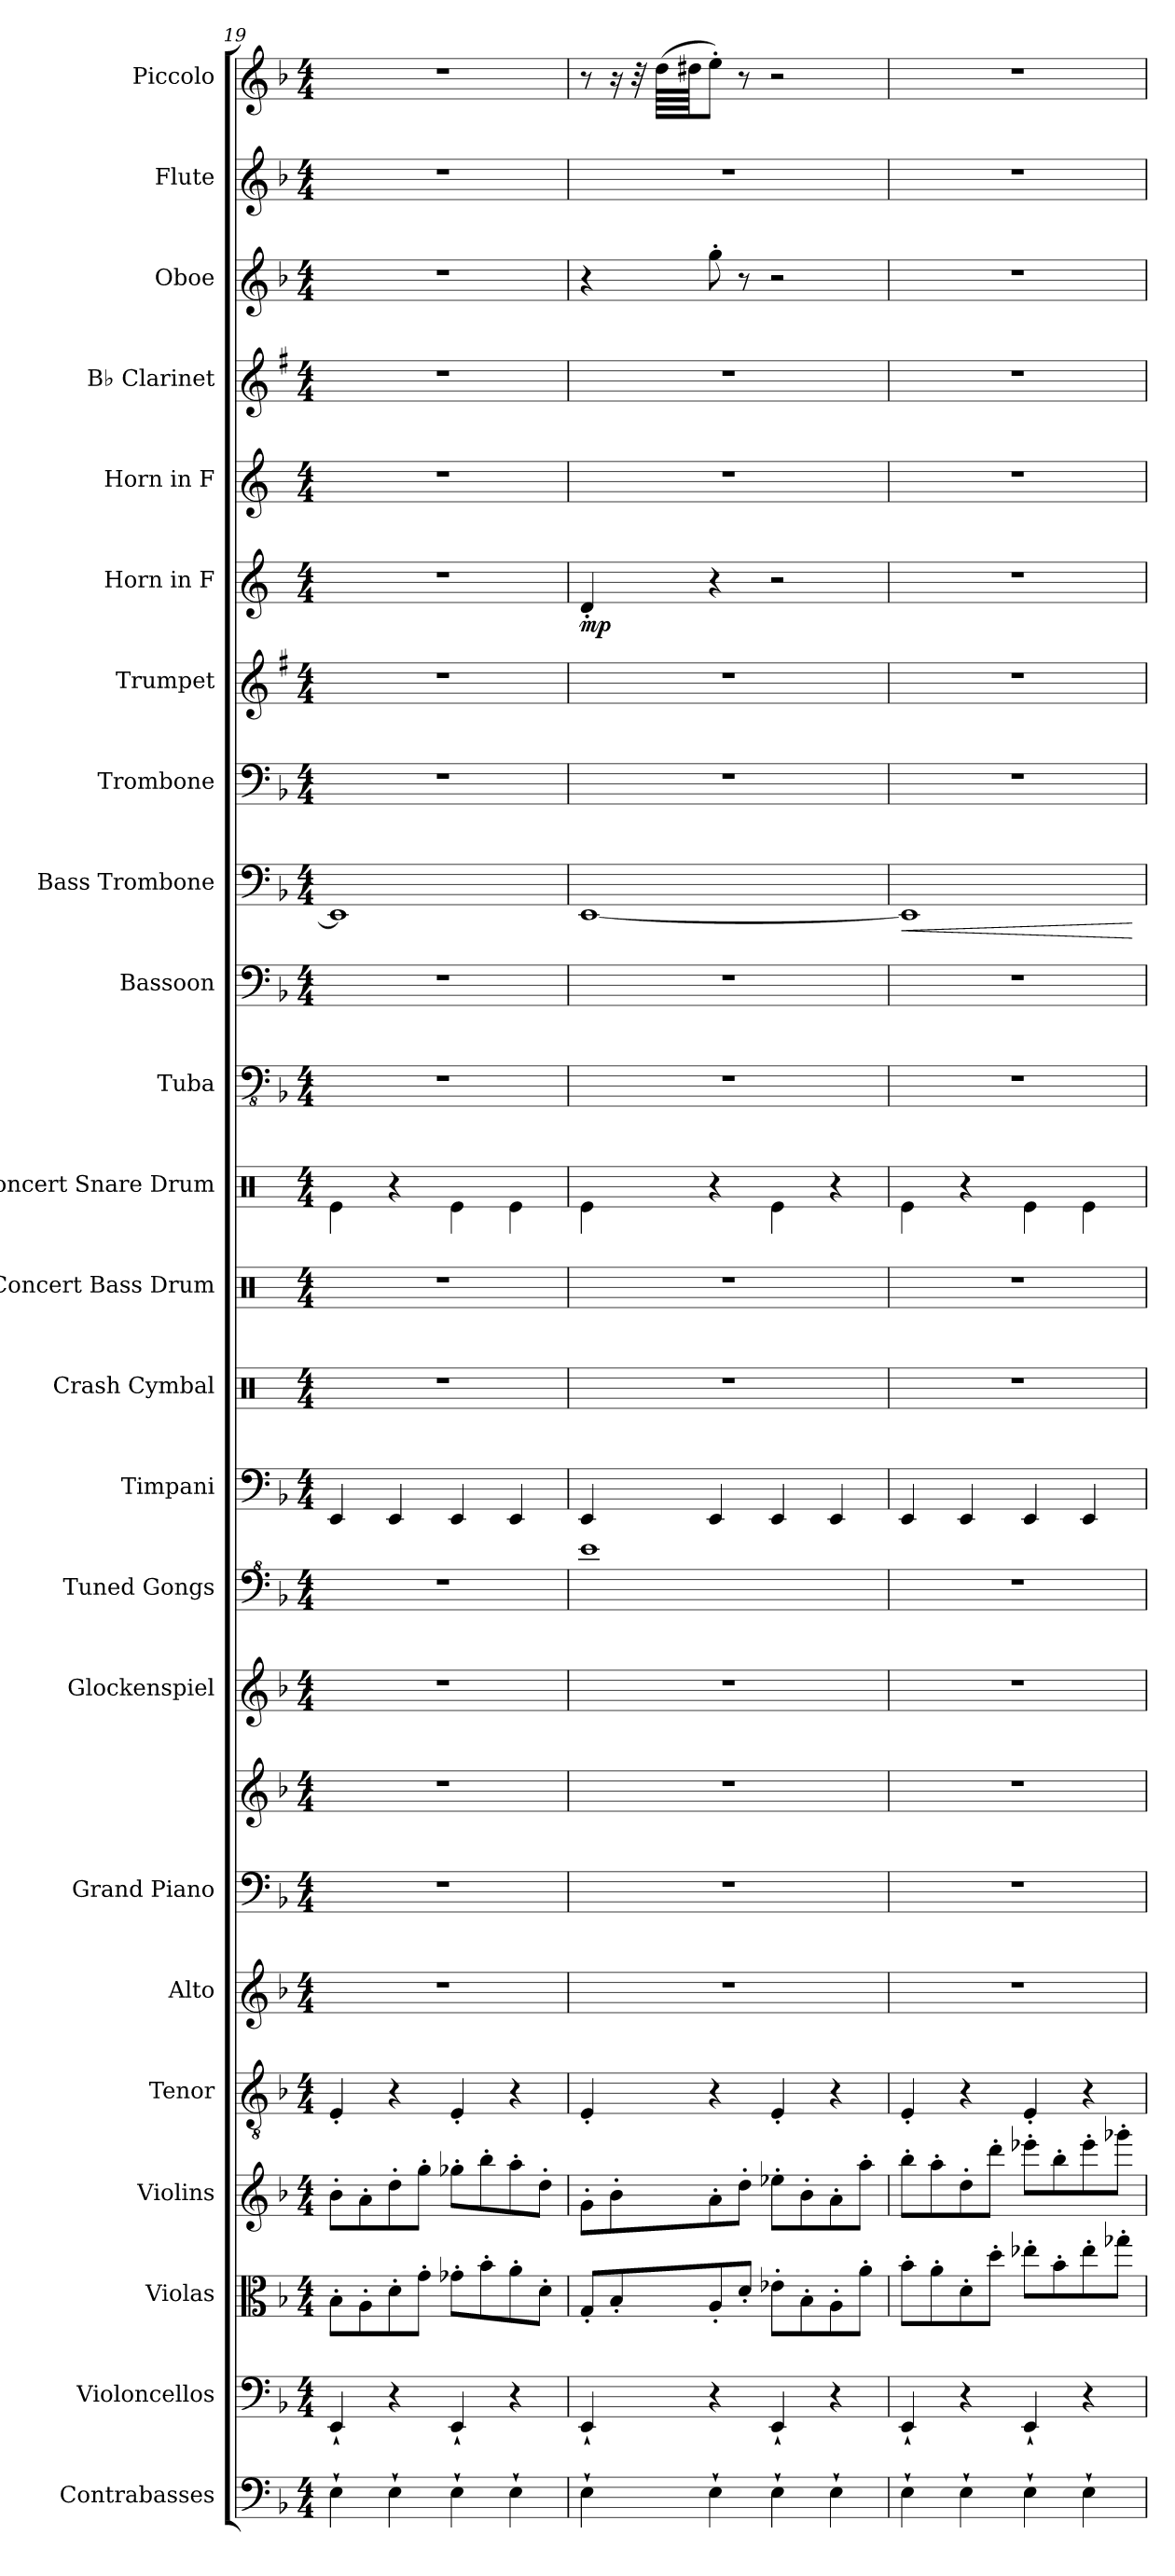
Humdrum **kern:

**kern	**kern	**kern	**kern	**kern	**kern	**kern	**kern	**kern	**kern	**kern	**kern	**kern	**kern	**kern	**kern	**kern	**dynam	**kern	**kern	**kern	**dynam	**kern	**kern	**kern	**kern	**kern
*part24	*part23	*part22	*part21	*part20	*part19	*part18	*part18	*part17	*part16	*part15	*part14	*part13	*part12	*part11	*part10	*part9	*part9	*part8	*part7	*part6	*part6	*part5	*part4	*part3	*part2	*part1
*staff25	*staff24	*staff23	*staff22	*staff21	*staff20	*staff19	*staff18	*staff17	*staff16	*staff15	*staff14	*staff13	*staff12	*staff11	*staff10	*staff9	*staff9	*staff8	*staff7	*staff6	*staff6	*staff5	*staff4	*staff3	*staff2	*staff1
*I"Contrabasses	*I"Violoncellos	*I"Violas	*I"Violins	*I"Tenor	*I"Alto	*I"Grand Piano	*	*I"Glockenspiel	*I"Tuned Gongs	*I"Timpani	*I"Crash Cymbal	*I"Concert Bass Drum	*I"Concert Snare Drum	*I"Tuba	*I"Bassoon	*I"Bass Trombone	*	*I"Trombone	*I"Trumpet	*I"Horn in F	*	*I"Horn in F	*I"B♭ Clarinet	*I"Oboe	*I"Flute	*I"Piccolo
*I'Cbs.	*I'Vcs.	*I'Vlas.	*I'Vlns.	*I'T.	*I'A.	*I'Pno.	*	*I'Glock.	*I'Td. Gon.	*I'Timp.	*I'Cr. Cym.	*I'Con. BD	*I'Con. Sn.	*I'Tba.	*I'Bsn.	*I'B. Tbn.	*	*I'Tbn.	*I'Tpt.	*	*	*	*I'B♭ Cl.	*I'Ob.	*I'Fl.	*I'Picc.
*clefF4	*clefF4	*clefC3	*clefG2	*clefGv2	*clefG2	*clefF4	*clefG2	*clefG2	*clefF^4	*clefF4	*clefX	*clefX	*clefX	*clefFv4	*clefF4	*clefF4	*	*clefF4	*clefG2	*clefG2	*	*clefG2	*clefG2	*clefG2	*clefG2	*clefG2
*ITrd7c12	*	*	*	*	*	*	*	*ITrd-14c-24	*	*	*	*	*	*	*	*	*	*	*ITrd1c2	*ITrd4c7	*	*ITrd4c7	*ITrd1c2	*	*	*ITrd-7c-12
*k[b-]	*k[b-]	*k[b-]	*k[b-]	*k[b-]	*k[b-]	*k[b-]	*k[b-]	*k[b-]	*k[b-]	*k[b-]	*k[]	*k[]	*k[]	*k[b-]	*k[b-]	*k[b-]	*	*k[b-]	*k[b-]	*k[b-]	*	*k[b-]	*k[b-]	*k[b-]	*k[b-]	*k[b-]
*M4/4	*M4/4	*M4/4	*M4/4	*M4/4	*M4/4	*M4/4	*M4/4	*M4/4	*M4/4	*M4/4	*M4/4	*M4/4	*M4/4	*M4/4	*M4/4	*M4/4	*	*M4/4	*M4/4	*M4/4	*	*M4/4	*M4/4	*M4/4	*M4/4	*M4/4
=19	=19	=19	=19	=19	=19	=19	=19	=19	=19	=19	=19	=19	=19	=19	=19	=19	=19	=19	=19	=19	=19	=19	=19	=19	=19	=19
4EE`\	4EE`/	8B-'\L	8b-'\L	4E'/	1r	1r	1r	1r	1r	4EE/	1r	1r	4Re\	1r	1r	1EE]	.	1r	1r	1r	.	1r	1r	1r	1r	1r
.	.	8A'\	8a'\	.	.	.	.	.	.	.	.	.	.	.	.	.	.	.	.	.	.	.	.	.	.	.
4EE`\	4r	8d'\	8dd'\	4r	.	.	.	.	.	4EE/	.	.	4r	.	.	.	.	.	.	.	.	.	.	.	.	.
.	.	8g'\J	8gg'\J	.	.	.	.	.	.	.	.	.	.	.	.	.	.	.	.	.	.	.	.	.	.	.
4EE`\	4EE`/	8g-X'\L	8gg-X'\L	4E'/	.	.	.	.	.	4EE/	.	.	4Re\	.	.	.	.	.	.	.	.	.	.	.	.	.
.	.	8b-'\	8bb-'\	.	.	.	.	.	.	.	.	.	.	.	.	.	.	.	.	.	.	.	.	.	.	.
4EE`\	4r	8a'\	8aa'\	4r	.	.	.	.	.	4EE/	.	.	4Re\	.	.	.	.	.	.	.	.	.	.	.	.	.
.	.	8d'\J	8dd'\J	.	.	.	.	.	.	.	.	.	.	.	.	.	.	.	.	.	.	.	.	.	.	.
=20	=20	=20	=20	=20	=20	=20	=20	=20	=20	=20	=20	=20	=20	=20	=20	=20	=20	=20	=20	=20	=20	=20	=20	=20	=20	=20
!	!	!	!	!	!	!	!	!	!	!	!	!	!	!	!	!	!	!	!	!	!LO:DY:b	!	!	!	!	!
4EE`\	4EE`/	8G'/L	8g'\L	4E'/	1r	1r	1r	1r	1ee	4EE/	1r	1r	4Re\	1r	1r	[1EE	.	1r	1r	4G'/	mp	1r	1r	4r	1r	8r
.	.	8B-'/	8b-'\	.	.	.	.	.	.	.	.	.	.	.	.	.	.	.	.	.	.	.	.	.	.	16r
.	.	.	.	.	.	.	.	.	.	.	.	.	.	.	.	.	.	.	.	.	.	.	.	.	.	32r
.	.	.	.	.	.	.	.	.	.	.	.	.	.	.	.	.	.	.	.	.	.	.	.	.	.	(>64ddd\LLLL
.	.	.	.	.	.	.	.	.	.	.	.	.	.	.	.	.	.	.	.	.	.	.	.	.	.	64ddd#X\JJJ
4EE`\	4r	8A'/	8a'\	4r	.	.	.	.	.	4EE/	.	.	4r	.	.	.	.	.	.	4r	.	.	.	8gg'\	.	8eee'\J)
.	.	8d'/J	8dd'\J	.	.	.	.	.	.	.	.	.	.	.	.	.	.	.	.	.	.	.	.	8r	.	8r
4EE`\	4EE`/	8e-X'\L	8ee-X'\L	4E'/	.	.	.	.	.	4EE/	.	.	4Re\	.	.	.	.	.	.	2r	.	.	.	2r	.	2r
.	.	8B-'\	8b-'\	.	.	.	.	.	.	.	.	.	.	.	.	.	.	.	.	.	.	.	.	.	.	.
4EE`\	4r	8A'\	8a'\	4r	.	.	.	.	.	4EE/	.	.	4r	.	.	.	.	.	.	.	.	.	.	.	.	.
.	.	8a'\J	8aa'\J	.	.	.	.	.	.	.	.	.	.	.	.	.	.	.	.	.	.	.	.	.	.	.
=21	=21	=21	=21	=21	=21	=21	=21	=21	=21	=21	=21	=21	=21	=21	=21	=21	=21	=21	=21	=21	=21	=21	=21	=21	=21	=21
!	!	!	!	!	!	!	!	!	!	!	!	!	!	!	!	!	!LO:HP:b	!	!	!	!	!	!	!	!	!
4EE`\	4EE`/	8b-'\L	8bb-'\L	4E'/	1r	1r	1r	1r	1r	4EE/	1r	1r	4Re\	1r	1r	1EE]	<	1r	1r	1r	.	1r	1r	1r	1r	1r
.	.	8a'\	8aa'\	.	.	.	.	.	.	.	.	.	.	.	.	.	.	.	.	.	.	.	.	.	.	.
4EE`\	4r	8d'\	8dd'\	4r	.	.	.	.	.	4EE/	.	.	4r	.	.	.	.	.	.	.	.	.	.	.	.	.
.	.	8dd'\J	8ddd'\J	.	.	.	.	.	.	.	.	.	.	.	.	.	.	.	.	.	.	.	.	.	.	.
4EE`\	4EE`/	8ee-X'\L	8eee-X'\L	4E'/	.	.	.	.	.	4EE/	.	.	4Re\	.	.	.	.	.	.	.	.	.	.	.	.	.
.	.	8b-'\	8bb-'\	.	.	.	.	.	.	.	.	.	.	.	.	.	.	.	.	.	.	.	.	.	.	.
4EE`\	4r	8ee-'\	8eee-'\	4r	.	.	.	.	.	4EE/	.	.	4Re\	.	.	.	.	.	.	.	.	.	.	.	.	.
.	.	8gg-X'\J	8ggg-X'\J	.	.	.	.	.	.	.	.	.	.	.	.	.	.	.	.	.	.	.	.	.	.	.
.	.	.	.	.	.	.	.	.	.	.	.	.	.	.	.	.	[	.	.	.	.	.	.	.	.	.
=	=	=	=	=	=	=	=	=	=	=	=	=	=	=	=	=	=	=	=	=	=	=	=	=	=	=
*-	*-	*-	*-	*-	*-	*-	*-	*-	*-	*-	*-	*-	*-	*-	*-	*-	*-	*-	*-	*-	*-	*-	*-	*-	*-	*-
